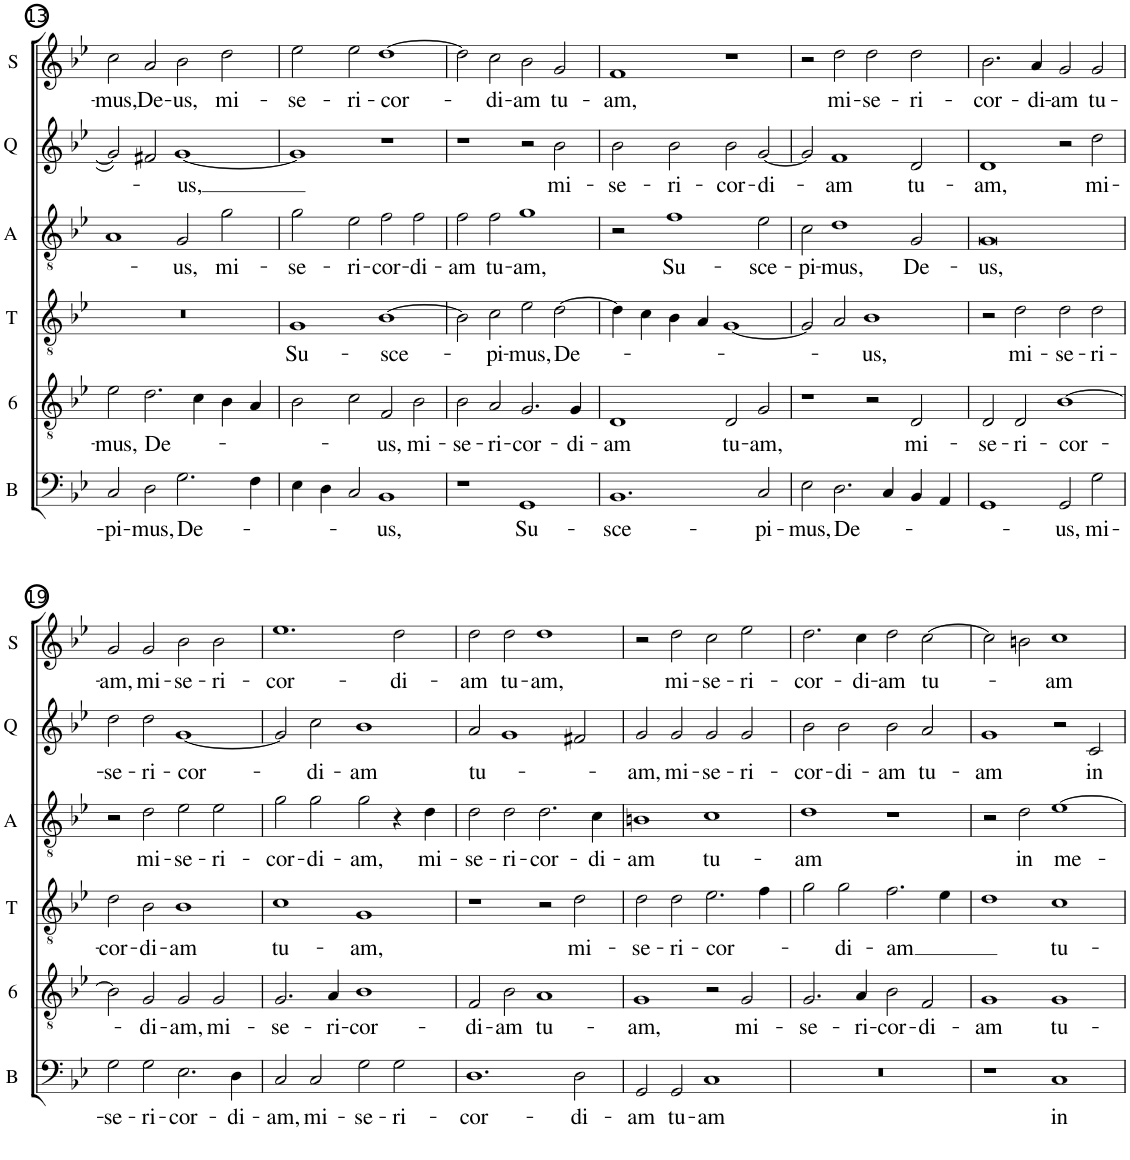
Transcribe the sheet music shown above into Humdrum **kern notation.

**kern	**text	**kern	**text	**kern	**text	**kern	**text	**kern	**text	**kern	**text
*part6	*part6	*part5	*part5	*part4	*part4	*part3	*part3	*part2	*part2	*part1	*part1
*staff6	*staff6	*staff5	*staff5	*staff4	*staff4	*staff3	*staff3	*staff2	*staff2	*staff1	*staff1
*I"Bass	*	*I"Sexto	*	*I"Tenor	*	*I"Alto	*	*I"Quinto	*	*I"Soprano	*
*I'B	*	*	*	*I'T	*	*I'A	*	*I'Q	*	*I'S	*
!!LO:PB:g=z
*clefF4	*	*clefGv2	*	*clefGv2	*	*clefGv2	*	*clefG2	*	*clefG2	*
*k[b-e-]	*	*k[b-e-]	*	*k[b-e-]	*	*k[b-e-]	*	*k[b-e-]	*	*k[b-e-]	*
*B-:	*	*B-:	*	*B-:	*	*B-:	*	*B-:	*	*B-:	*
*M4/2	*	*M4/2	*	*M4/2	*	*M4/2	*	*M4/2	*	*M4/2	*
=13	=13	=13	=13	=13	=13	=13	=13	=13	=13	=13	=13
!	!LO:LY:b	!	!LO:LY:b	!	!	!	!	!	!	!	!LO:LY:b
2C/	-pi-	2e-\	-mus,	0r	.	1A	.	2g/]	.	2cc\	-mus,
!	!LO:LY:b	!	!LO:LY:b	!	!	!	!	!	!	!	!LO:LY:b
2D\	-mus,	2.d\	De-	.	.	.	.	2f#X/	.	2a/	De-
!	!LO:LY:b	!	!	!	!	!	!LO:LY:b	!	!LO:LY:b	!	!LO:LY:b
2.G\	De-	.	.	.	.	2G/	-us,	[1g	-us,	2b-\	-us,
.	.	4c\	.	.	.	.	.	.	.	.	.
!	!	!	!	!	!	!	!LO:LY:b	!	!	!	!LO:LY:b
.	.	4B-\	.	.	.	2g\	mi-	.	.	2dd\	mi-
4F\	.	4A/	.	.	.	.	.	.	.	.	.
=14	=14	=14	=14	=14	=14	=14	=14	=14	=14	=14	=14
!	!	!	!	!	!LO:LY:b	!	!LO:LY:b	!	!	!	!LO:LY:b
4E-\	.	2B-\	.	1G	Su-	2g\	-se-	1g]	.	2ee-\	-se-
4D\	.	.	.	.	.	.	.	.	.	.	.
!	!	!	!	!	!	!	!LO:LY:b	!	!	!	!LO:LY:b
2C/	.	2c\	.	.	.	2e-\	-ri-	.	.	2ee-\	-ri-
!	!LO:LY:b	!	!LO:LY:b	!	!LO:LY:b	!	!LO:LY:b	!	!	!	!LO:LY:b
1BB-	-us,	2F/	-us,	[1B-	-sce-	2f\	-cor-	1r	.	[1dd	-cor-
!	!	!	!LO:LY:b	!	!	!	!LO:LY:b	!	!	!	!
.	.	2B-\	mi-	.	.	2f\	-di-	.	.	.	.
=15	=15	=15	=15	=15	=15	=15	=15	=15	=15	=15	=15
!	!	!	!LO:LY:b	!	!	!	!LO:LY:b	!	!	!	!
1r	.	2B-\	-se-	2B-\]	.	2f\	-am	1r	.	2dd\]	.
!	!	!	!LO:LY:b	!	!LO:LY:b	!	!LO:LY:b	!	!	!	!LO:LY:b
.	.	2A/	-ri-	2c\	-pi-	2f\	tu-	.	.	2cc\	-di-
!	!LO:LY:b	!	!LO:LY:b	!	!LO:LY:b	!	!LO:LY:b	!	!	!	!LO:LY:b
1GG	Su-	2.G/	-cor-	2e-\	-mus,	1g	-am,	2r	.	2b-\	-am
!	!	!	!	!	!LO:LY:b	!	!	!	!LO:LY:b	!	!LO:LY:b
.	.	.	.	[2d\	De-	.	.	2b-\	mi-	2g/	tu-
!	!	!	!LO:LY:b	!	!	!	!	!	!	!	!
.	.	4G/	-di-	.	.	.	.	.	.	.	.
=16	=16	=16	=16	=16	=16	=16	=16	=16	=16	=16	=16
!	!LO:LY:b	!	!LO:LY:b	!	!	!	!	!	!LO:LY:b	!	!LO:LY:b
1.BB-	-sce-	1D	-am	4d\]	.	2r	.	2b-\	-se-	1f	-am,
.	.	.	.	4c\	.	.	.	.	.	.	.
!	!	!	!	!	!	!	!LO:LY:b	!	!LO:LY:b	!	!
.	.	.	.	4B-\	.	1f	Su-	2b-\	-ri-	.	.
.	.	.	.	4A/	.	.	.	.	.	.	.
!	!	!	!LO:LY:b	!	!	!	!	!	!LO:LY:b	!	!
.	.	2D/	tu-	[1G	.	.	.	2b-\	-cor-	1r	.
!	!LO:LY:b	!	!LO:LY:b	!	!	!	!LO:LY:b	!	!LO:LY:b	!	!
2C/	-pi-	2G/	-am,	.	.	2e-\	-sce-	[2g/	-di-	.	.
=17	=17	=17	=17	=17	=17	=17	=17	=17	=17	=17	=17
!	!LO:LY:b	!	!	!	!	!	!LO:LY:b	!	!	!	!
2E-\	-mus,	1r	.	2G/]	.	2c\	-pi-	2g/]	.	2r	.
!	!LO:LY:b	!	!	!	!	!	!LO:LY:b	!	!LO:LY:b	!	!LO:LY:b
2.D\	De-	.	.	2A/	.	1d	-mus,	1f	-am	2dd\	mi-
!	!	!	!	!	!LO:LY:b	!	!	!	!	!	!LO:LY:b
.	.	2r	.	1B-	-us,	.	.	.	.	2dd\	-se-
4C/	.	.	.	.	.	.	.	.	.	.	.
!	!	!	!LO:LY:b	!	!	!	!LO:LY:b	!	!LO:LY:b	!	!LO:LY:b
4BB-/	.	2D/	mi-	.	.	2G/	De-	2d/	tu-	2dd\	-ri-
4AA/	.	.	.	.	.	.	.	.	.	.	.
=18	=18	=18	=18	=18	=18	=18	=18	=18	=18	=18	=18
!	!	!	!LO:LY:b	!	!	!	!LO:LY:b	!	!LO:LY:b	!	!LO:LY:b
1GG	.	2D/	-se-	2r	.	0G	-us,	1d	-am,	2.b-\	-cor-
!	!	!	!LO:LY:b	!	!LO:LY:b	!	!	!	!	!	!
.	.	2D/	-ri-	2d\	mi-	.	.	.	.	.	.
!	!	!	!	!	!	!	!	!	!	!	!LO:LY:b
.	.	.	.	.	.	.	.	.	.	4a/	-di-
!	!LO:LY:b	!	!LO:LY:b	!	!LO:LY:b	!	!	!	!	!	!LO:LY:b
2GG/	-us,	[1B-	-cor-	2d\	-se-	.	.	2r	.	2g/	-am
!	!LO:LY:b	!	!	!	!LO:LY:b	!	!	!	!LO:LY:b	!	!LO:LY:b
2G\	mi-	.	.	2d\	-ri-	.	.	2dd\	mi-	2g/	tu-
!!LO:LB:g=z
=19	=19	=19	=19	=19	=19	=19	=19	=19	=19	=19	=19
!	!LO:LY:b	!	!	!	!LO:LY:b	!	!	!	!LO:LY:b	!	!LO:LY:b
2G\	-se-	2B-\]	.	2d\	-cor-	2r	.	2dd\	-se-	2g/	-am,
!	!LO:LY:b	!	!LO:LY:b	!	!LO:LY:b	!	!LO:LY:b	!	!LO:LY:b	!	!LO:LY:b
2G\	-ri-	2G/	-di-	2B-\	-di-	2d\	mi-	2dd\	-ri-	2g/	mi-
!	!LO:LY:b	!	!LO:LY:b	!	!LO:LY:b	!	!LO:LY:b	!	!LO:LY:b	!	!LO:LY:b
2.E-\	-cor-	2G/	-am,	1B-	-am	2e-\	-se-	[1g	-cor-	2b-\	-se-
!	!	!	!LO:LY:b	!	!	!	!LO:LY:b	!	!	!	!LO:LY:b
.	.	2G/	mi-	.	.	2e-\	-ri-	.	.	2b-\	-ri-
!	!LO:LY:b	!	!	!	!	!	!	!	!	!	!
4D\	-di-	.	.	.	.	.	.	.	.	.	.
=20	=20	=20	=20	=20	=20	=20	=20	=20	=20	=20	=20
!	!LO:LY:b	!	!LO:LY:b	!	!LO:LY:b	!	!LO:LY:b	!	!	!	!LO:LY:b
2C/	-am,	2.G/	-se-	1c	tu-	2g\	-cor-	2g/]	.	1.ee-	-cor-
!	!LO:LY:b	!	!	!	!	!	!LO:LY:b	!	!LO:LY:b	!	!
2C/	mi-	.	.	.	.	2g\	-di-	2cc\	-di-	.	.
!	!	!	!LO:LY:b	!	!	!	!	!	!	!	!
.	.	4A/	-ri-	.	.	.	.	.	.	.	.
!	!LO:LY:b	!	!LO:LY:b	!	!LO:LY:b	!	!LO:LY:b	!	!LO:LY:b	!	!
2G\	-se-	1B-	-cor-	1G	-am,	2g\	-am,	1b-	-am	.	.
!	!LO:LY:b	!	!	!	!	!	!	!	!	!	!LO:LY:b
2G\	-ri-	.	.	.	.	4r	.	.	.	2dd\	-di-
!	!	!	!	!	!	!	!LO:LY:b	!	!	!	!
.	.	.	.	.	.	4d\	mi-	.	.	.	.
=21	=21	=21	=21	=21	=21	=21	=21	=21	=21	=21	=21
!	!LO:LY:b	!	!LO:LY:b	!	!	!	!LO:LY:b	!	!LO:LY:b	!	!LO:LY:b
1.D	-cor-	2F/	-di-	1r	.	2d\	-se-	2a/	tu-	2dd\	-am
!	!	!	!LO:LY:b	!	!	!	!LO:LY:b	!	!	!	!LO:LY:b
.	.	2B-\	-am	.	.	2d\	-ri-	1g	.	2dd\	tu-
!	!	!	!LO:LY:b	!	!	!	!LO:LY:b	!	!	!	!LO:LY:b
.	.	1A	tu-	2r	.	2.d\	-cor-	.	.	1dd	-am,
!	!LO:LY:b	!	!	!	!LO:LY:b	!	!	!	!	!	!
2D\	-di-	.	.	2d\	mi-	.	.	2f#X/	.	.	.
!	!	!	!	!	!	!	!LO:LY:b	!	!	!	!
.	.	.	.	.	.	4c\	-di-	.	.	.	.
=22	=22	=22	=22	=22	=22	=22	=22	=22	=22	=22	=22
!	!LO:LY:b	!	!LO:LY:b	!	!LO:LY:b	!	!LO:LY:b	!	!LO:LY:b	!	!
2GG/	-am	1G	-am,	2d\	-se-	1Bn	-am	2g/	-am,	2r	.
!	!LO:LY:b	!	!	!	!LO:LY:b	!	!	!	!LO:LY:b	!	!LO:LY:b
2GG/	tu-	.	.	2d\	-ri-	.	.	2g/	mi-	2dd\	mi-
!	!LO:LY:b	!	!	!	!LO:LY:b	!	!LO:LY:b	!	!LO:LY:b	!	!LO:LY:b
1C	-am	2r	.	2.e-\	-cor-	1c	tu-	2g/	-se-	2cc\	-se-
!	!	!	!LO:LY:b	!	!	!	!	!	!LO:LY:b	!	!LO:LY:b
.	.	2G/	mi-	.	.	.	.	2g/	-ri-	2ee-\	-ri-
.	.	.	.	4f\	.	.	.	.	.	.	.
=23	=23	=23	=23	=23	=23	=23	=23	=23	=23	=23	=23
!	!	!	!LO:LY:b	!	!	!	!LO:LY:b	!	!LO:LY:b	!	!LO:LY:b
0r	.	2.G/	-se-	2g\	.	1d	-am	2b-\	-cor-	2.dd\	-cor-
!	!	!	!	!	!LO:LY:b	!	!	!	!LO:LY:b	!	!
.	.	.	.	2g\	-di-	.	.	2b-\	-di-	.	.
!	!	!	!LO:LY:b	!	!	!	!	!	!	!	!LO:LY:b
.	.	4A/	-ri-	.	.	.	.	.	.	4cc\	-di-
!	!	!	!LO:LY:b	!	!LO:LY:b	!	!	!	!LO:LY:b	!	!LO:LY:b
.	.	2B-\	-cor-	2.f\	-am	1r	.	2b-\	-am	2dd\	-am
!	!	!	!LO:LY:b	!	!	!	!	!	!LO:LY:b	!	!LO:LY:b
.	.	2F/	-di-	.	.	.	.	2a/	tu-	[2cc\	tu-
.	.	.	.	4e-\	.	.	.	.	.	.	.
=24	=24	=24	=24	=24	=24	=24	=24	=24	=24	=24	=24
!	!	!	!LO:LY:b	!	!	!	!	!	!LO:LY:b	!	!
1r	.	1G	-am	1d	.	2r	.	1g	-am	2cc\]	.
!	!	!	!	!	!	!	!LO:LY:b	!	!	!	!
.	.	.	.	.	.	2d\	in	.	.	2bn\	.
!	!LO:LY:b	!	!LO:LY:b	!	!LO:LY:b	!	!LO:LY:b	!	!	!	!LO:LY:b
1C	in	1G	tu-	1c	tu-	[1e-	me-	2r	.	1cc	-am
!	!	!	!	!	!	!	!	!	!LO:LY:b	!	!
.	.	.	.	.	.	.	.	2c/	in	.	.
=	=	=	=	=	=	=	=	=	=	=	=
*-	*-	*-	*-	*-	*-	*-	*-	*-	*-	*-	*-
